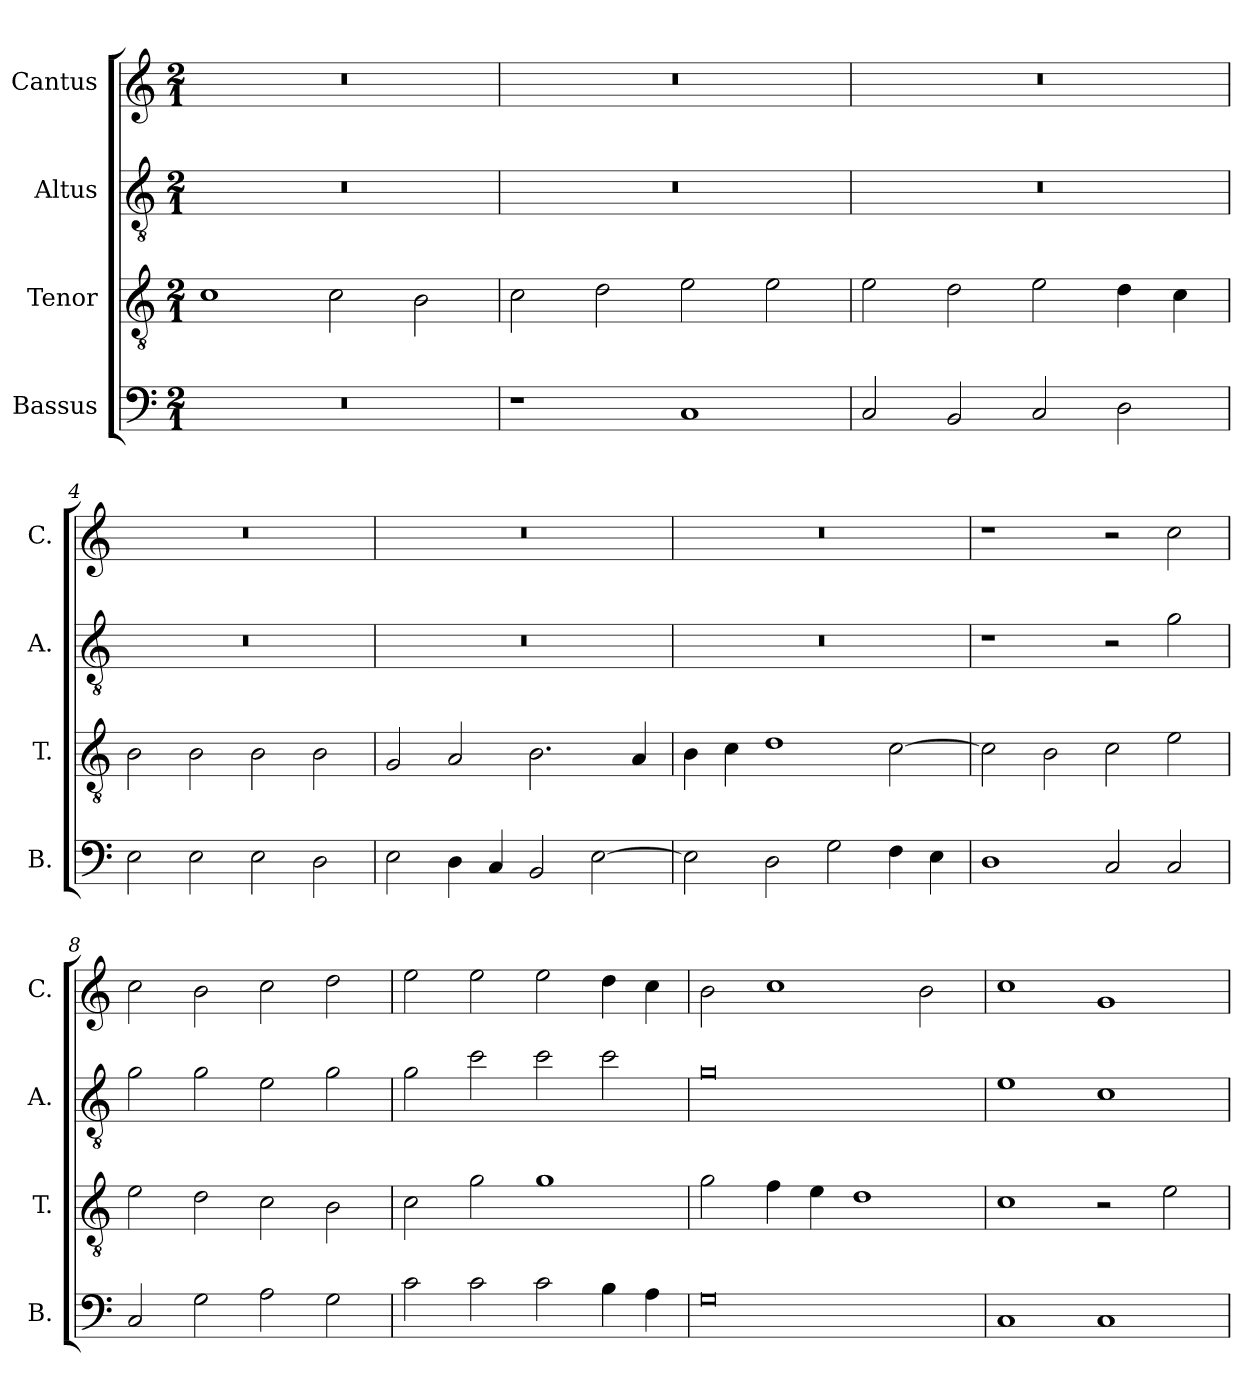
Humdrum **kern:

**kern	**kern	**kern	**kern
*part4	*part3	*part2	*part1
*staff4	*staff3	*staff2	*staff1
*I"Bassus	*I"Tenor	*I"Altus	*I"Cantus
*I'B.	*I'T.	*I'A.	*I'C.
*clefF4	*clefGv2	*clefGv2	*clefG2
*k[]	*k[]	*k[]	*k[]
*M2/1	*M2/1	*M2/1	*M2/1
*MM320	*MM320	*MM320	*MM320
=1	=1	=1	=1
0r	1c	0r	0r
.	2c\	.	.
.	2B\	.	.
=2	=2	=2	=2
1r	2c\	0r	0r
.	2d\	.	.
1C	2e\	.	.
.	2e\	.	.
=3	=3	=3	=3
2C/	2e\	0r	0r
2BB/	2d\	.	.
2C/	2e\	.	.
2D\	4d\	.	.
.	4c\	.	.
=4	=4	=4	=4
2E\	2B\	0r	0r
2E\	2B\	.	.
2E\	2B\	.	.
2D\	2B\	.	.
=5	=5	=5	=5
2E\	2G/	0r	0r
4D\	2A/	.	.
4C/	.	.	.
2BB/	2.B\	.	.
[2E\	.	.	.
.	4A/	.	.
=6	=6	=6	=6
2E\]	4B\	0r	0r
.	4c\	.	.
2D\	1d	.	.
2G\	.	.	.
4F\	[2c\	.	.
4E\	.	.	.
=7	=7	=7	=7
1D	2c\]	1r	1r
.	2B\	.	.
2C/	2c\	2r	2r
2C/	2e\	2g\	2cc\
=8	=8	=8	=8
2C/	2e\	2g\	2cc\
2G\	2d\	2g\	2b\
2A\	2c\	2e\	2cc\
2G\	2B\	2g\	2dd\
=9	=9	=9	=9
2c\	2c\	2g\	2ee\
2c\	2g\	2cc\	2ee\
2c\	1g	2cc\	2ee\
4B\	.	2cc\	4dd\
4A\	.	.	4cc\
=10	=10	=10	=10
0G	2g\	0g	2b\
.	4f\	.	1cc
.	4e\	.	.
.	1d	.	.
.	.	.	2b\
=11	=11	=11	=11
1C	1c	1e	1cc
1C	2r	1c	1g
.	2e\	.	.
=	=	=	=
*-	*-	*-	*-
